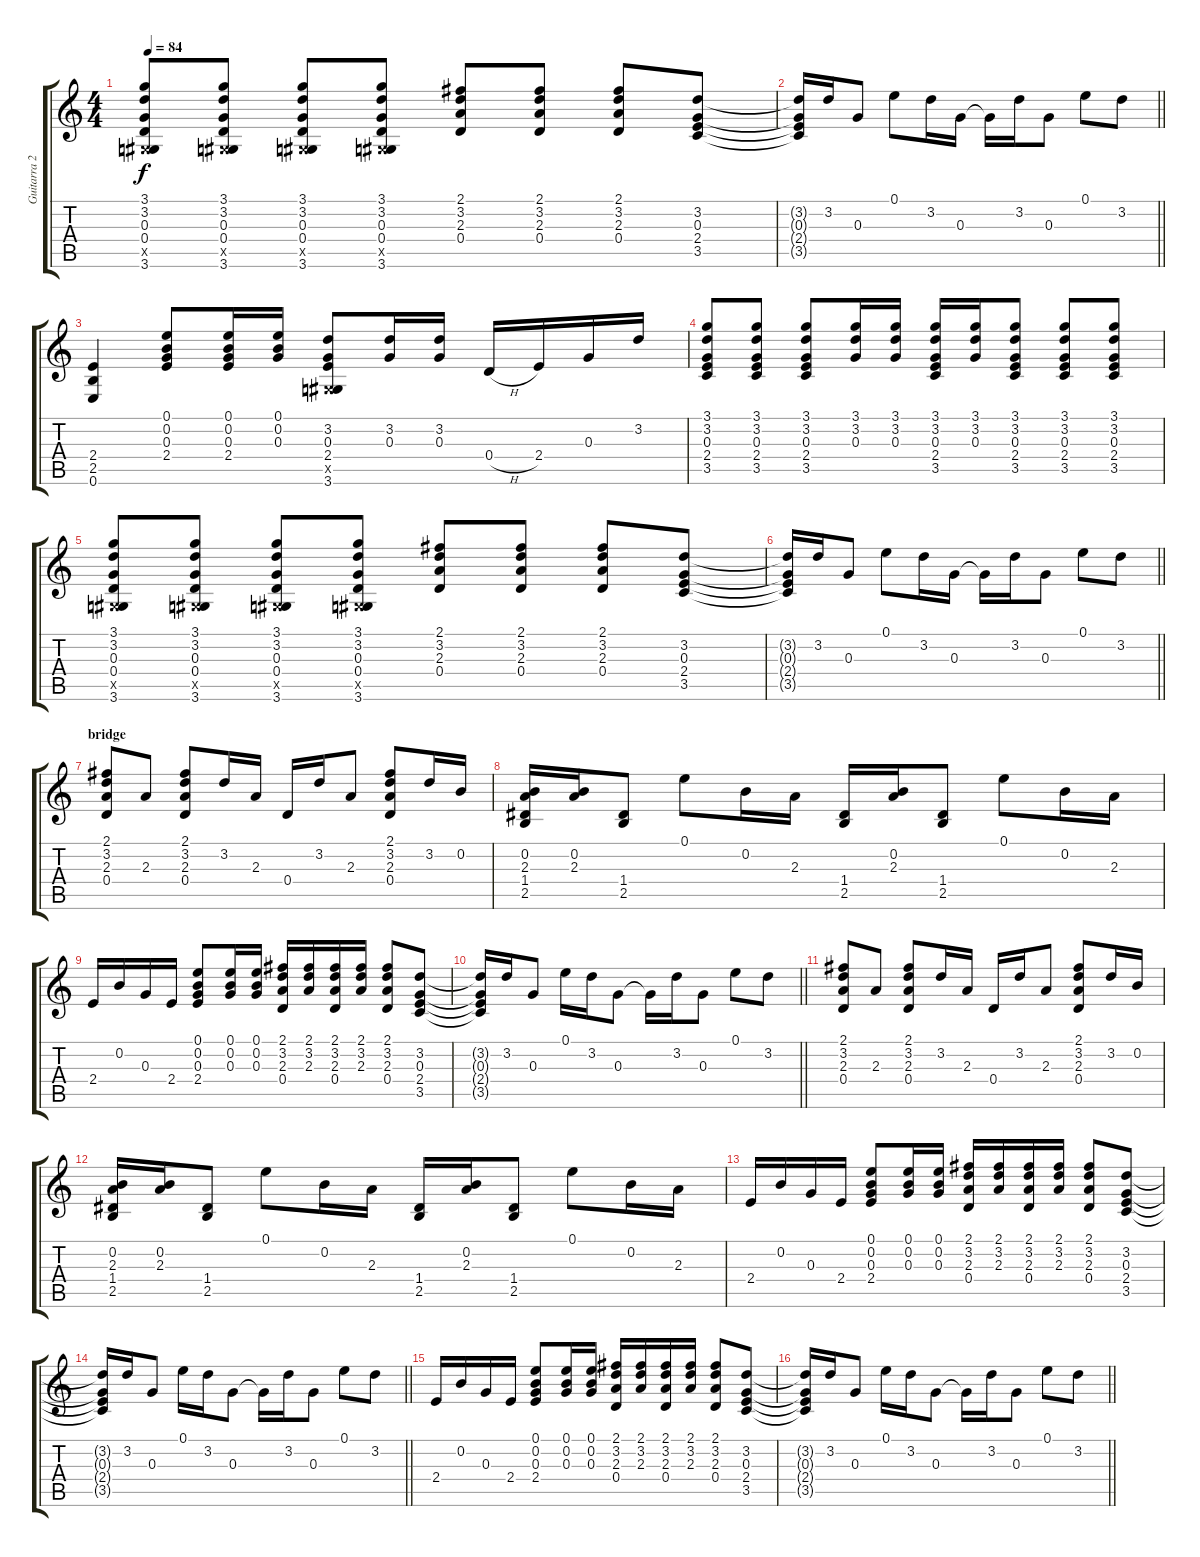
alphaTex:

\track ("Guitarra 2" "Guitarra 2") {instrument distortionguitar}
\staff {score tabs}
\tuning (E4 B3 G3 D3 A2 E2) {hide}
\ts (4 4)
\tempo 84
\clef g2
\ks c
(3.1 3.2 0.3 0.4 -1.5{x} 3.6).8{dy f} (3.1 3.2 0.3 0.4 -1.5{x} 3.6).8 (3.1 3.2 0.3 0.4 -1.5{x} 3.6).8 (3.1 3.2 0.3 0.4 -1.5{x} 3.6).8 (2.1 3.2 2.3 0.4).8 (2.1 3.2 2.3 0.4).8 (2.1 3.2 2.3 0.4).8 (3.2 0.3 2.4 3.5).8 |
\barLineRight lightlight
(3.2{t} 0.3{t} 2.4{t} 3.5{t}).16 3.2.16 0.3.8 0.1.8 3.2.16 0.3.16 0.3{t}.16 3.2.16 0.3.8 0.1.8 3.2.8 |
(2.4 2.5 0.6).4 (0.1 0.2 0.3 2.4).8 (0.1 0.2 0.3 2.4).16 (0.1 0.2 0.3).16 (3.2 0.3 2.4 -1.5{x} 3.6).8 (3.2 0.3).16 (3.2 0.3).16 0.4{h}.16 2.4.16 0.3.16 3.2.16 |
(3.1 3.2 0.3 2.4 3.5).8 (3.1 3.2 0.3 2.4 3.5).8 (3.1 3.2 0.3 2.4 3.5).8 (3.1 3.2 0.3).16 (3.1 3.2 0.3).16 (3.1 3.2 0.3 2.4 3.5).16 (3.1 3.2 0.3).16 (3.1 3.2 0.3 2.4 3.5).8 (3.1 3.2 0.3 2.4 3.5).8 (3.1 3.2 0.3 2.4 3.5).8 |
(3.1 3.2 0.3 0.4 -1.5{x} 3.6).8 (3.1 3.2 0.3 0.4 -1.5{x} 3.6).8 (3.1 3.2 0.3 0.4 -1.5{x} 3.6).8 (3.1 3.2 0.3 0.4 -1.5{x} 3.6).8 (2.1 3.2 2.3 0.4).8 (2.1 3.2 2.3 0.4).8 (2.1 3.2 2.3 0.4).8 (3.2 0.3 2.4 3.5).8 |
\barLineRight lightlight
(3.2{t} 0.3{t} 2.4{t} 3.5{t}).16 3.2.16 0.3.8 0.1.8 3.2.16 0.3.16 0.3{t}.16 3.2.16 0.3.8 0.1.8 3.2.8 |
\section ("" "bridge")
(2.1 3.2 2.3 0.4).8 2.3.8 (2.1 3.2 2.3 0.4).8 3.2.16 2.3.16 0.4.16 3.2.16 2.3.8 (2.1 3.2 2.3 0.4).8 3.2.16 0.2.16 |
(0.2 2.3 1.4 2.5).16 (0.2 2.3).16 (1.4 2.5).8 0.1.8 0.2.16 2.3.16 (1.4 2.5).16 (0.2 2.3).16 (1.4 2.5).8 0.1.8 0.2.16 2.3.16 |
2.4.16 0.2.16 0.3.16 2.4.16 (0.1 0.2 0.3 2.4).8 (0.1 0.2 0.3).16 (0.1 0.2 0.3).16 (2.1 3.2 2.3 0.4).16 (2.1 3.2 2.3).16 (2.1 3.2 2.3 0.4).16 (2.1 3.2 2.3).16 (2.1 3.2 2.3 0.4).8 (3.2 0.3 2.4 3.5).8 |
\barLineRight lightlight
(3.2{t} 0.3{t} 2.4{t} 3.5{t}).16 3.2.16 0.3.8 0.1.16 3.2.16 0.3.8 0.3{t}.16 3.2.16 0.3.8 0.1.8 3.2.8 |
(2.1 3.2 2.3 0.4).8 2.3.8 (2.1 3.2 2.3 0.4).8 3.2.16 2.3.16 0.4.16 3.2.16 2.3.8 (2.1 3.2 2.3 0.4).8 3.2.16 0.2.16 |
(0.2 2.3 1.4 2.5).16 (0.2 2.3).16 (1.4 2.5).8 0.1.8 0.2.16 2.3.16 (1.4 2.5).16 (0.2 2.3).16 (1.4 2.5).8 0.1.8 0.2.16 2.3.16 |
2.4.16 0.2.16 0.3.16 2.4.16 (0.1 0.2 0.3 2.4).8 (0.1 0.2 0.3).16 (0.1 0.2 0.3).16 (2.1 3.2 2.3 0.4).16 (2.1 3.2 2.3).16 (2.1 3.2 2.3 0.4).16 (2.1 3.2 2.3).16 (2.1 3.2 2.3 0.4).8 (3.2 0.3 2.4 3.5).8 |
\barLineRight lightlight
(3.2{t} 0.3{t} 2.4{t} 3.5{t}).16 3.2.16 0.3.8 0.1.16 3.2.16 0.3.8 0.3{t}.16 3.2.16 0.3.8 0.1.8 3.2.8 |
2.4.16 0.2.16 0.3.16 2.4.16 (0.1 0.2 0.3 2.4).8 (0.1 0.2 0.3).16 (0.1 0.2 0.3).16 (2.1 3.2 2.3 0.4).16 (2.1 3.2 2.3).16 (2.1 3.2 2.3 0.4).16 (2.1 3.2 2.3).16 (2.1 3.2 2.3 0.4).8 (3.2 0.3 2.4 3.5).8 |
\barLineRight lightlight
(3.2{t} 0.3{t} 2.4{t} 3.5{t}).16 3.2.16 0.3.8 0.1.16 3.2.16 0.3.8 0.3{t}.16 3.2.16 0.3.8 0.1.8 3.2.8
